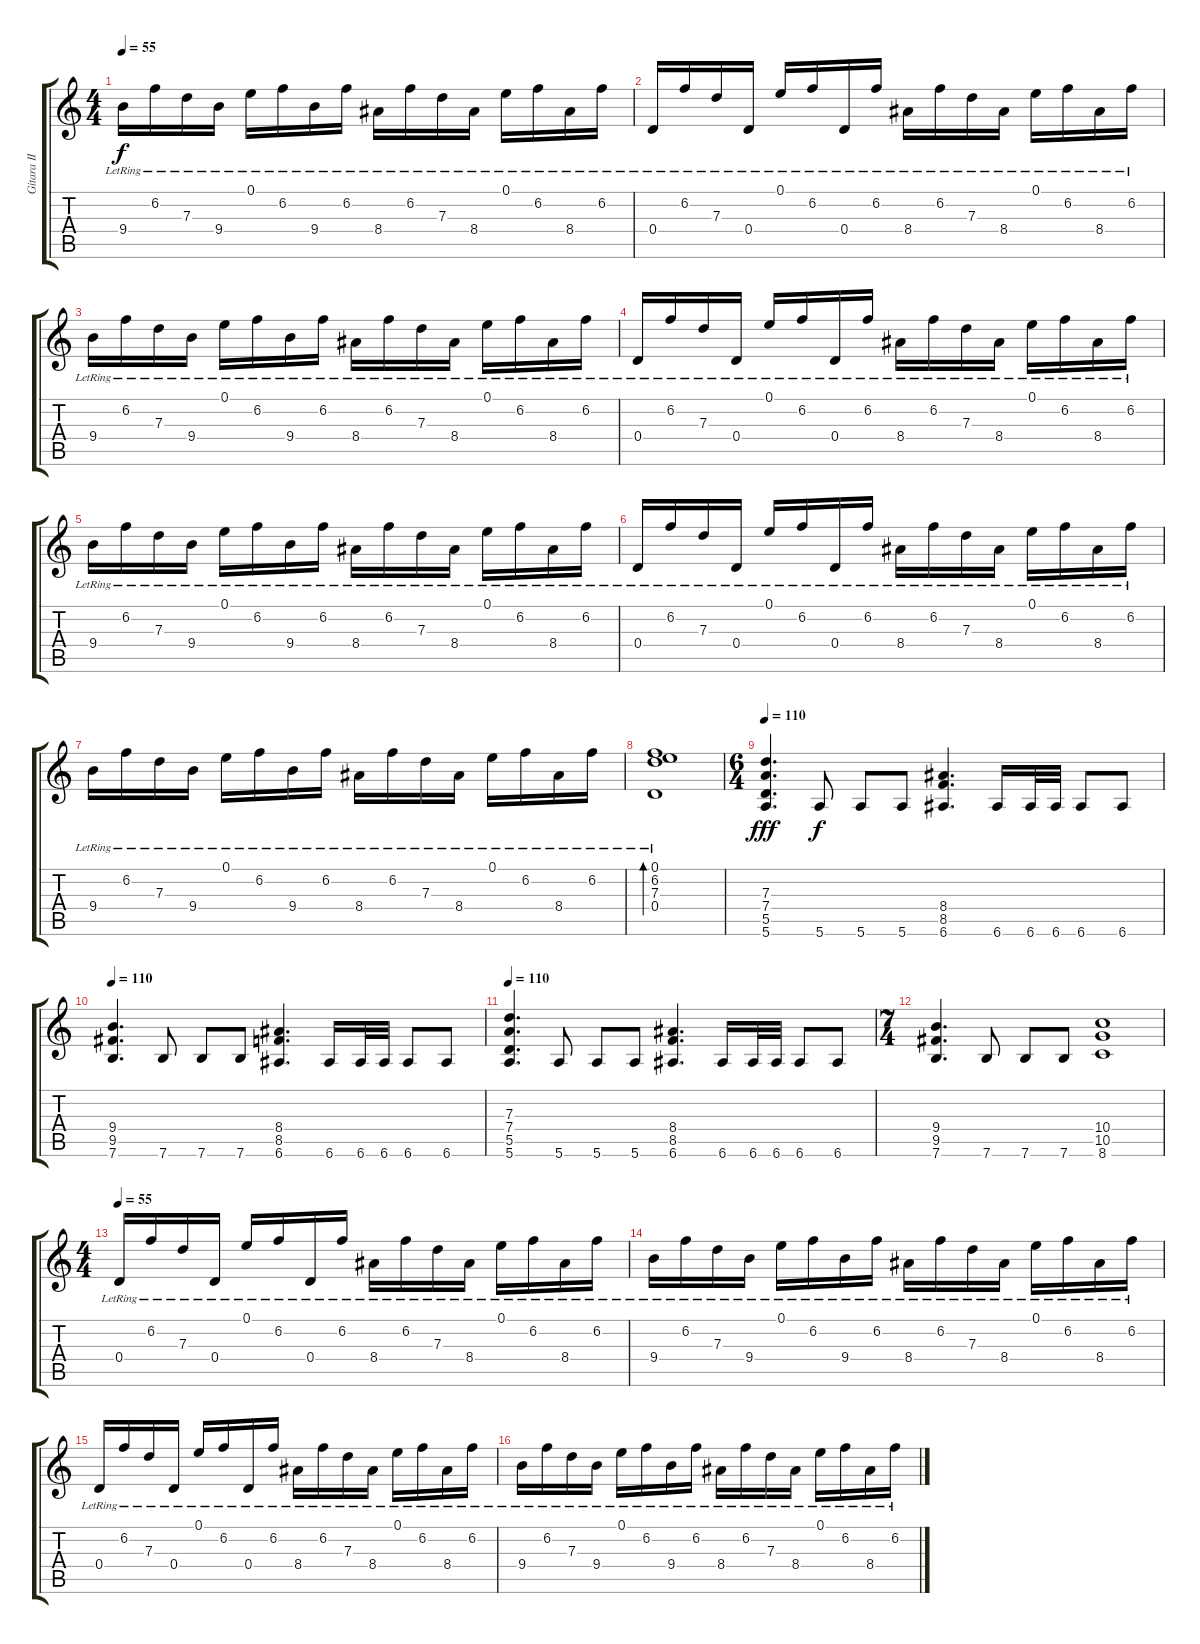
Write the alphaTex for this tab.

\track ("Gitara II" "Gitara II") {instrument acousticguitarnylon}
\staff {score tabs}
\tuning (E4 B3 G3 D3 A2 E2) {hide}
\ts (4 4)
\tempo 55
\clef g2
\ks c
9.4{lr}.16{dy f} 6.2{lr}.16 7.3{lr}.16 9.4{lr}.16 0.1{lr}.16 6.2{lr}.16 9.4{lr}.16 6.2{lr}.16 8.4{lr}.16 6.2{lr}.16 7.3{lr}.16 8.4{lr}.16 0.1{lr}.16 6.2{lr}.16 8.4{lr}.16 6.2{lr}.16 |
0.4{lr}.16 6.2{lr}.16 7.3{lr}.16 0.4{lr}.16 0.1{lr}.16 6.2{lr}.16 0.4{lr}.16 6.2{lr}.16 8.4{lr}.16 6.2{lr}.16 7.3{lr}.16 8.4{lr}.16 0.1{lr}.16 6.2{lr}.16 8.4{lr}.16 6.2{lr}.16 |
9.4{lr}.16 6.2{lr}.16 7.3{lr}.16 9.4{lr}.16 0.1{lr}.16 6.2{lr}.16 9.4{lr}.16 6.2{lr}.16 8.4{lr}.16 6.2{lr}.16 7.3{lr}.16 8.4{lr}.16 0.1{lr}.16 6.2{lr}.16 8.4{lr}.16 6.2{lr}.16 |
0.4{lr}.16 6.2{lr}.16 7.3{lr}.16 0.4{lr}.16 0.1{lr}.16 6.2{lr}.16 0.4{lr}.16 6.2{lr}.16 8.4{lr}.16 6.2{lr}.16 7.3{lr}.16 8.4{lr}.16 0.1{lr}.16 6.2{lr}.16 8.4{lr}.16 6.2{lr}.16 |
9.4{lr}.16 6.2{lr}.16 7.3{lr}.16 9.4{lr}.16 0.1{lr}.16 6.2{lr}.16 9.4{lr}.16 6.2{lr}.16 8.4{lr}.16 6.2{lr}.16 7.3{lr}.16 8.4{lr}.16 0.1{lr}.16 6.2{lr}.16 8.4{lr}.16 6.2{lr}.16 |
0.4{lr}.16 6.2{lr}.16 7.3{lr}.16 0.4{lr}.16 0.1{lr}.16 6.2{lr}.16 0.4{lr}.16 6.2{lr}.16 8.4{lr}.16 6.2{lr}.16 7.3{lr}.16 8.4{lr}.16 0.1{lr}.16 6.2{lr}.16 8.4{lr}.16 6.2{lr}.16 |
9.4{lr}.16 6.2{lr}.16 7.3{lr}.16 9.4{lr}.16 0.1{lr}.16 6.2{lr}.16 9.4{lr}.16 6.2{lr}.16 8.4{lr}.16 6.2{lr}.16 7.3{lr}.16 8.4{lr}.16 0.1{lr}.16 6.2{lr}.16 8.4{lr}.16 6.2{lr}.16 |
(0.1{lr} 6.2{lr} 7.3{lr} 0.4{lr}).1{bd 60} |
\ts (6 4)
\tempo 104
\tempo 110
(7.3 7.4 5.5 5.6).4{d dy fff instrument overdrivenguitar} 5.6.8{dy f} 5.6.8 5.6.8 (8.4 8.5 6.6).4{d} 6.6.16 6.6.32 6.6.32 6.6.8 6.6.8 |
\tempo 110
(9.4 9.5 7.6).4{d} 7.6.8 7.6.8 7.6.8 (8.4 8.5 6.6).4{d} 6.6.16 6.6.32 6.6.32 6.6.8 6.6.8 |
\tempo 110
(7.3 7.4 5.5 5.6).4{d} 5.6.8 5.6.8 5.6.8 (8.4 8.5 6.6).4{d} 6.6.16 6.6.32 6.6.32 6.6.8 6.6.8 |
\ts (7 4)
(9.4 9.5 7.6).4{d} 7.6.8 7.6.8 7.6.8 (10.4 10.5 8.6).1 |
\ts (4 4)
\tempo 55
0.4{lr}.16{instrument acousticguitarsteel} 6.2{lr}.16 7.3{lr}.16 0.4{lr}.16 0.1{lr}.16 6.2{lr}.16 0.4{lr}.16 6.2{lr}.16 8.4{lr}.16 6.2{lr}.16 7.3{lr}.16 8.4{lr}.16 0.1{lr}.16 6.2{lr}.16 8.4{lr}.16 6.2{lr}.16 |
9.4{lr}.16 6.2{lr}.16 7.3{lr}.16 9.4{lr}.16 0.1{lr}.16 6.2{lr}.16 9.4{lr}.16 6.2{lr}.16 8.4{lr}.16 6.2{lr}.16 7.3{lr}.16 8.4{lr}.16 0.1{lr}.16 6.2{lr}.16 8.4{lr}.16 6.2{lr}.16 |
0.4{lr}.16 6.2{lr}.16 7.3{lr}.16 0.4{lr}.16 0.1{lr}.16 6.2{lr}.16 0.4{lr}.16 6.2{lr}.16 8.4{lr}.16 6.2{lr}.16 7.3{lr}.16 8.4{lr}.16 0.1{lr}.16 6.2{lr}.16 8.4{lr}.16 6.2{lr}.16 |
9.4{lr}.16 6.2{lr}.16 7.3{lr}.16 9.4{lr}.16 0.1{lr}.16 6.2{lr}.16 9.4{lr}.16 6.2{lr}.16 8.4{lr}.16 6.2{lr}.16 7.3{lr}.16 8.4{lr}.16 0.1{lr}.16 6.2{lr}.16 8.4{lr}.16 6.2{lr}.16
